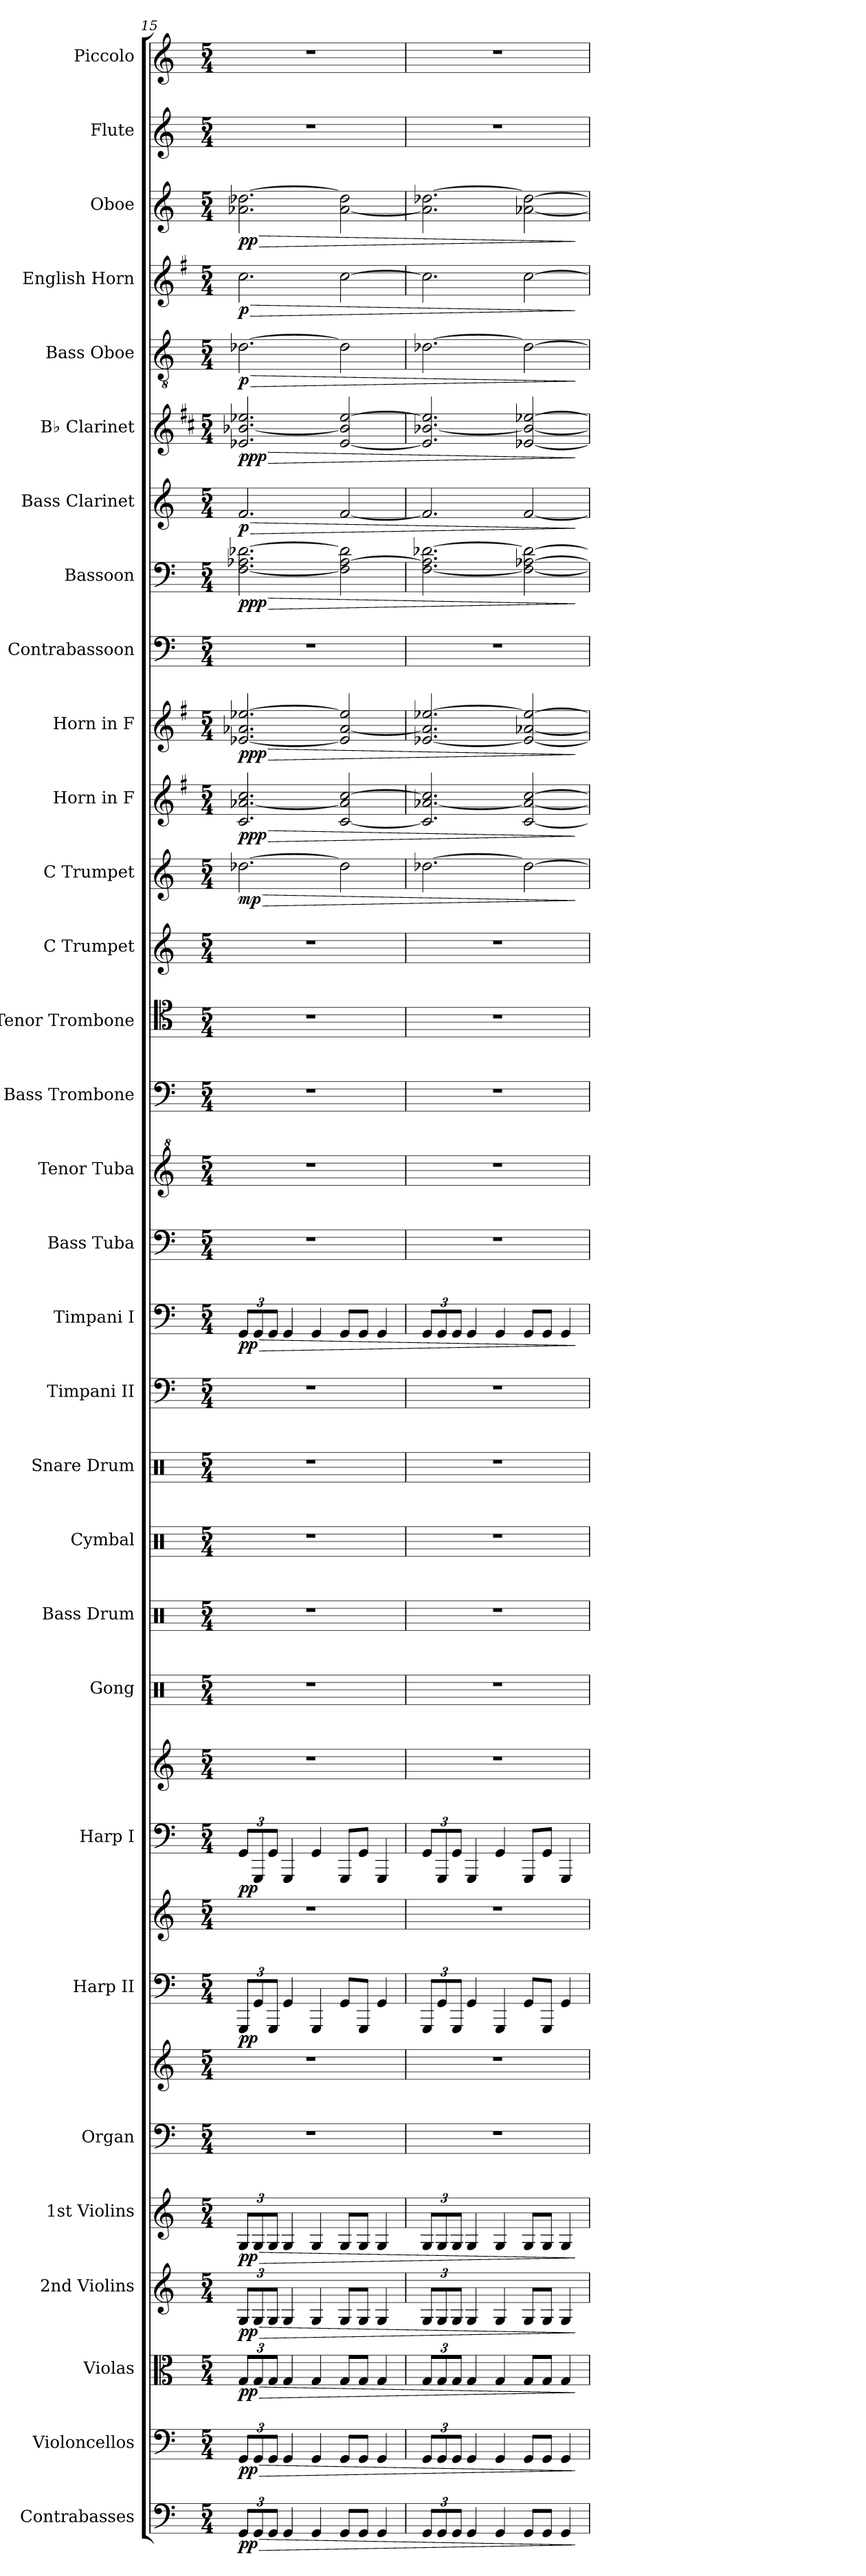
**kern	**dynam	**kern	**dynam	**kern	**dynam	**kern	**dynam	**kern	**dynam	**kern	**kern	**kern	**kern	**dynam	**kern	**kern	**dynam	**kern	**kern	**kern	**kern	**kern	**kern	**dynam	**kern	**kern	**kern	**kern	**kern	**kern	**dynam	**kern	**dynam	**kern	**dynam	**kern	**kern	**dynam	**kern	**dynam	**kern	**dynam	**kern	**dynam	**kern	**dynam	**kern	**dynam	**kern	**kern
*part31	*part31	*part30	*part30	*part29	*part29	*part28	*part28	*part27	*part27	*part26	*part26	*part25	*part25	*part25	*part24	*part24	*part24	*part23	*part22	*part21	*part20	*part19	*part18	*part18	*part17	*part16	*part15	*part14	*part13	*part12	*part12	*part11	*part11	*part10	*part10	*part9	*part8	*part8	*part7	*part7	*part6	*part6	*part5	*part5	*part4	*part4	*part3	*part3	*part2	*part1
*staff34	*staff34	*staff33	*staff33	*staff32	*staff32	*staff31	*staff31	*staff30	*staff30	*staff29	*staff28	*staff27	*staff26	*staff26/27	*staff25	*staff24	*staff24/25	*staff23	*staff22	*staff21	*staff20	*staff19	*staff18	*staff18	*staff17	*staff16	*staff15	*staff14	*staff13	*staff12	*staff12	*staff11	*staff11	*staff10	*staff10	*staff9	*staff8	*staff8	*staff7	*staff7	*staff6	*staff6	*staff5	*staff5	*staff4	*staff4	*staff3	*staff3	*staff2	*staff1
*I"Contrabasses	*	*I"Violoncellos	*	*I"Violas	*	*I"2nd Violins	*	*I"1st Violins	*	*I"Organ	*	*I"Harp II	*	*	*I"Harp I	*	*	*I"Gong	*I"Bass Drum	*I"Cymbal	*I"Snare Drum	*I"Timpani II	*I"Timpani I	*	*I"Bass Tuba	*I"Tenor Tuba	*I"Bass Trombone	*I"Tenor Trombone	*I"C Trumpet	*I"C Trumpet	*	*I"Horn in F	*	*I"Horn in F	*	*I"Contrabassoon	*I"Bassoon	*	*I"Bass Clarinet	*	*I"B♭ Clarinet	*	*I"Bass Oboe	*	*I"English Horn	*	*I"Oboe	*	*I"Flute	*I"Piccolo
*I'Cbs.	*	*I'Vcs.	*	*I'Vlas.	*	*I'Vlns.	*	*I'Vlns.	*	*I'Org.	*	*I'Hrp.	*	*	*I'Hrp.	*	*	*	*I'B. Dr.	*I'Cym.	*I'Sn. Dr.	*I'Timp.	*I'Timp.	*	*I'Tba.	*	*I'B. Tbn.	*I'T. Tbn.	*I'C Tpt.	*I'C Tpt.	*	*	*	*	*	*I'Cbsn.	*I'Bsn.	*	*I'B. Cl.	*	*I'B♭ Cl.	*	*	*	*I'E. Hn.	*	*I'Ob.	*	*I'Fl.	*I'Picc.
*clefF4	*	*clefF4	*	*clefC3	*	*clefG2	*	*clefG2	*	*clefF4	*clefG2	*clefF4	*clefG2	*	*clefF4	*clefG2	*	*clefX	*clefX	*clefX	*clefX	*clefF4	*clefF4	*	*clefF4	*clefG^2	*clefF4	*clefC4	*clefG2	*clefG2	*	*clefG2	*	*clefG2	*	*clefF4	*clefF4	*	*clefG2	*	*clefG2	*	*clefGv2	*	*clefG2	*	*clefG2	*	*clefG2	*clefG2
*ITrd7c12	*	*	*	*	*	*	*	*	*	*	*	*	*	*	*	*	*	*	*	*	*	*	*	*	*	*ITrd15c26	*	*	*	*	*	*ITrd4c7	*	*ITrd4c7	*	*ITrd7c12	*	*	*ITrd8c14	*	*ITrd1c2	*	*	*	*ITrd4c7	*	*	*	*	*ITrd-7c-12
*k[]	*	*k[]	*	*k[]	*	*k[]	*	*k[]	*	*k[]	*k[]	*k[]	*k[]	*	*k[]	*k[]	*	*k[]	*k[]	*k[]	*k[]	*k[]	*k[]	*	*k[]	*k[]	*k[]	*k[]	*k[]	*k[]	*	*k[]	*	*k[]	*	*k[]	*k[]	*	*k[]	*	*k[]	*	*k[]	*	*k[]	*	*k[]	*	*k[]	*k[]
*M5/4	*	*M5/4	*	*M5/4	*	*M5/4	*	*M5/4	*	*M5/4	*M5/4	*M5/4	*M5/4	*	*M5/4	*M5/4	*	*M5/4	*M5/4	*M5/4	*M5/4	*M5/4	*M5/4	*	*M5/4	*M5/4	*M5/4	*M5/4	*M5/4	*M5/4	*	*M5/4	*	*M5/4	*	*M5/4	*M5/4	*	*M5/4	*	*M5/4	*	*M5/4	*	*M5/4	*	*M5/4	*	*M5/4	*M5/4
*Xbrackettup	*	*	*	*	*	*	*	*	*	*	*	*	*	*	*	*	*	*	*	*	*	*	*	*	*	*	*	*	*	*	*	*	*	*	*	*	*	*	*	*	*	*	*	*	*	*	*	*	*	*
=15	=15	=15	=15	=15	=15	=15	=15	=15	=15	=15	=15	=15	=15	=15	=15	=15	=15	=15	=15	=15	=15	=15	=15	=15	=15	=15	=15	=15	=15	=15	=15	=15	=15	=15	=15	=15	=15	=15	=15	=15	=15	=15	=15	=15	=15	=15	=15	=15	=15	=15
!	!LO:HP:b	!	!	!	!	!	!	!	!	!	!	!	!	!	!	!	!	!	!	!	!	!	!	!	!	!	!	!	!	!	!	!	!	!	!	!	!	!	!	!	!	!	!	!	!	!	!	!	!	!
*	*	*Xbrackettup	*	*	*	*	*	*	*	*	*	*	*	*	*	*	*	*	*	*	*	*	*	*	*	*	*	*	*	*	*	*	*	*	*	*	*	*	*	*	*	*	*	*	*	*	*	*	*	*
!	!	!	!LO:HP:b	!	!	!	!	!	!	!	!	!	!	!	!	!	!	!	!	!	!	!	!	!	!	!	!	!	!	!	!	!	!	!	!	!	!	!	!	!	!	!	!	!	!	!	!	!	!	!
*	*	*	*	*Xbrackettup	*	*	*	*	*	*	*	*	*	*	*	*	*	*	*	*	*	*	*	*	*	*	*	*	*	*	*	*	*	*	*	*	*	*	*	*	*	*	*	*	*	*	*	*	*	*
!	!	!	!	!	!LO:HP:b	!	!	!	!	!	!	!	!	!	!	!	!	!	!	!	!	!	!	!	!	!	!	!	!	!	!	!	!	!	!	!	!	!	!	!	!	!	!	!	!	!	!	!	!	!
*	*	*	*	*	*	*Xbrackettup	*	*	*	*	*	*	*	*	*	*	*	*	*	*	*	*	*	*	*	*	*	*	*	*	*	*	*	*	*	*	*	*	*	*	*	*	*	*	*	*	*	*	*	*
!	!	!	!	!	!	!	!LO:HP:b	!	!	!	!	!	!	!	!	!	!	!	!	!	!	!	!	!	!	!	!	!	!	!	!	!	!	!	!	!	!	!	!	!	!	!	!	!	!	!	!	!	!	!
*	*	*	*	*	*	*	*	*Xbrackettup	*	*	*	*	*	*	*	*	*	*	*	*	*	*	*	*	*	*	*	*	*	*	*	*	*	*	*	*	*	*	*	*	*	*	*	*	*	*	*	*	*	*
!	!	!	!	!	!	!	!	!	!LO:HP:b	!	!	!	!	!	!	!	!	!	!	!	!	!	!	!	!	!	!	!	!	!	!	!	!	!	!	!	!	!	!	!	!	!	!	!	!	!	!	!	!	!
*	*	*	*	*	*	*	*	*	*	*	*	*Xbrackettup	*	*	*Xbrackettup	*	*	*	*	*	*	*	*Xbrackettup	*	*	*	*	*	*	*	*	*	*	*	*	*	*	*	*	*	*	*	*	*	*	*	*	*	*	*
!	!LO:DY:n=1:b	!	!LO:DY:n=1:b	!	!LO:DY:n=1:b	!	!LO:DY:n=1:b	!	!LO:DY:n=1:b	!	!	!	!	!LO:DY:b=2	!	!	!LO:DY:b=2	!	!	!	!	!	!	!LO:HP:b	!	!	!	!	!	!	!LO:HP:b	!	!LO:HP:b	!	!LO:HP:b	!	!	!LO:HP:b	!	!LO:HP:b	!	!LO:HP:b	!	!LO:HP:b	!	!LO:HP:b	!	!LO:HP:b	!	!
!	!	!	!	!	!	!	!	!	!	!	!	!	!	!	!	!	!	!	!	!	!	!	!	!LO:DY:n=1:b	!	!	!	!	!	!	!LO:DY:n=1:b	!	!LO:DY:n=1:b	!	!	!	!	!	!	!	!	!	!	!	!	!	!	!	!	!
!	!	!	!	!	!	!	!	!	!	!	!	!	!	!	!	!	!	!	!	!	!	!	!	!	!	!	!	!	!	!	!	!	!LO:DY:n=2:b	!	!	!	!	!	!	!	!	!	!	!	!	!	!	!	!	!
!	!	!	!	!	!	!	!	!	!	!	!	!	!	!	!	!	!	!	!	!	!	!	!	!	!	!	!	!	!	!	!	!	!LO:DY:n=3:b	!	!LO:DY:n=1:b	!	!	!	!	!	!	!	!	!	!	!	!	!	!	!
!	!	!	!	!	!	!	!	!	!	!	!	!	!	!	!	!	!	!	!	!	!	!	!	!	!	!	!	!	!	!	!	!	!	!	!LO:DY:n=2:b	!	!	!	!	!	!	!	!	!	!	!	!	!	!	!
!	!	!	!	!	!	!	!	!	!	!	!	!	!	!	!	!	!	!	!	!	!	!	!	!	!	!	!	!	!	!	!	!	!	!	!LO:DY:n=3:b	!	!	!LO:DY:n=1:b	!	!	!	!	!	!	!	!	!	!	!	!
!	!	!	!	!	!	!	!	!	!	!	!	!	!	!	!	!	!	!	!	!	!	!	!	!	!	!	!	!	!	!	!	!	!	!	!	!	!	!LO:DY:n=2:b	!	!	!	!	!	!	!	!	!	!	!	!
!	!	!	!	!	!	!	!	!	!	!	!	!	!	!	!	!	!	!	!	!	!	!	!	!	!	!	!	!	!	!	!	!	!	!	!	!	!	!LO:DY:n=3:b	!	!LO:DY:n=1:b	!	!LO:DY:n=1:b	!	!	!	!	!	!	!	!
!	!	!	!	!	!	!	!	!	!	!	!	!	!	!	!	!	!	!	!	!	!	!	!	!	!	!	!	!	!	!	!	!	!	!	!	!	!	!	!	!	!	!LO:DY:n=2:b	!	!	!	!	!	!	!	!
!	!	!	!	!	!	!	!	!	!	!	!	!	!	!	!	!	!	!	!	!	!	!	!	!	!	!	!	!	!	!	!	!	!	!	!	!	!	!	!	!	!	!LO:DY:n=3:b	!	!LO:DY:n=1:b	!	!LO:DY:n=1:b	!	!LO:DY:n=1:b	!	!
!	!	!	!	!	!	!	!	!	!	!	!	!	!	!	!	!	!	!	!	!	!	!	!	!	!	!	!	!	!	!	!	!	!	!	!	!	!	!	!	!	!	!	!	!	!	!	!	!LO:DY:n=2:b	!	!
12GGG/L	> pp	12GG/L	> pp	12G/L	> pp	12G/L	> pp	12G/L	> pp	4%5r	4%5r	12GGG/L	4%5r	pp	12GG/L	4%5r	pp	4%5r	4%5r	4%5r	4%5r	4%5r	12GG/L	> pp	4%5r	4%5r	4%5r	4%5r	4%5r	[2.dd-X\	> mp	2.F/ [2.d-X/ 2.f/	> p p p	[2.A-X/ 2.d-X/ [2.a-X/	> p p p	4%5r	[2.F\ 2.A-X\ [2.d-X\	> p p p	2.F/	> p	2.d-X/ [2.a-X/ 2.dd-X/	> p p p	[2.d-X\	> p	2.f\	> p	2.a-X\ [2.dd-X\	> p p	4%5r	4%5r
12GGG/	.	12GG/	.	12G/	.	12G/	.	12G/	.	.	.	12GG/	.	.	12GGG/	.	.	.	.	.	.	.	12GG/	.	.	.	.	.	.	.	.	.	.	.	.	.	.	.	.	.	.	.	.	.	.	.	.	.	.	.
12GGG/J	.	12GG/J	.	12G/J	.	12G/J	.	12G/J	.	.	.	12GGG/J	.	.	12GG/J	.	.	.	.	.	.	.	12GG/J	.	.	.	.	.	.	.	.	.	.	.	.	.	.	.	.	.	.	.	.	.	.	.	.	.	.	.
4GGG/	.	4GG/	.	4G/	.	4G/	.	4G/	.	.	.	4GG/	.	.	4GGG/	.	.	.	.	.	.	.	4GG/	.	.	.	.	.	.	.	.	.	.	.	.	.	.	.	.	.	.	.	.	.	.	.	.	.	.	.
4GGG/	.	4GG/	.	4G/	.	4G/	.	4G/	.	.	.	4GGG/	.	.	4GG/	.	.	.	.	.	.	.	4GG/	.	.	.	.	.	.	.	.	.	.	.	.	.	.	.	.	.	.	.	.	.	.	.	.	.	.	.
8GGG/L	.	8GG/L	.	8G/L	.	8G/L	.	8G/L	.	.	.	8GG/L	.	.	8GGG/L	.	.	.	.	.	.	.	8GG/L	.	.	.	.	.	.	2dd-\]	.	[2F/ 2d-/] [2f/	.	2A-/] [2d-/ 2a-/]	.	.	2F\] [2A-\ 2d-\]	.	[2F/	.	[2d-/ 2a-/] [2dd-/	.	2d-\]	.	[2f\	.	[2a-\ 2dd-\]	.	.	.
8GGG/J	.	8GG/J	.	8G/J	.	8G/J	.	8G/J	.	.	.	8GGG/J	.	.	8GG/J	.	.	.	.	.	.	.	8GG/J	.	.	.	.	.	.	.	.	.	.	.	.	.	.	.	.	.	.	.	.	.	.	.	.	.	.	.
4GGG/	.	4GG/	.	4G/	.	4G/	.	4G/	.	.	.	4GG/	.	.	4GGG/	.	.	.	.	.	.	.	4GG/	.	.	.	.	.	.	.	.	.	.	.	.	.	.	.	.	.	.	.	.	.	.	.	.	.	.	.
=16	=16	=16	=16	=16	=16	=16	=16	=16	=16	=16	=16	=16	=16	=16	=16	=16	=16	=16	=16	=16	=16	=16	=16	=16	=16	=16	=16	=16	=16	=16	=16	=16	=16	=16	=16	=16	=16	=16	=16	=16	=16	=16	=16	=16	=16	=16	=16	=16	=16	=16
12GGG/L	.	12GG/L	.	12G/L	.	12G/L	.	12G/L	.	4%5r	4%5r	12GGG/L	4%5r	.	12GG/L	4%5r	.	4%5r	4%5r	4%5r	4%5r	4%5r	12GG/L	.	4%5r	4%5r	4%5r	4%5r	4%5r	[2.dd-X\	.	2.F/] [2.d-X/ 2.f/]	.	[2.A-X/ 2.d-/] [2.a-X/	.	4%5r	[2.F\ 2.A-\] [2.d-X\	.	2.F/]	.	2.d-/] [2.a-X/ 2.dd-/]	.	[2.d-X\	.	2.f\]	.	2.a-\] [2.dd-X\	.	4%5r	4%5r
12GGG/	.	12GG/	.	12G/	.	12G/	.	12G/	.	.	.	12GG/	.	.	12GGG/	.	.	.	.	.	.	.	12GG/	.	.	.	.	.	.	.	.	.	.	.	.	.	.	.	.	.	.	.	.	.	.	.	.	.	.	.
12GGG/J	.	12GG/J	.	12G/J	.	12G/J	.	12G/J	.	.	.	12GGG/J	.	.	12GG/J	.	.	.	.	.	.	.	12GG/J	.	.	.	.	.	.	.	.	.	.	.	.	.	.	.	.	.	.	.	.	.	.	.	.	.	.	.
4GGG/	.	4GG/	.	4G/	.	4G/	.	4G/	.	.	.	4GG/	.	.	4GGG/	.	.	.	.	.	.	.	4GG/	.	.	.	.	.	.	.	.	.	.	.	.	.	.	.	.	.	.	.	.	.	.	.	.	.	.	.
4GGG/	.	4GG/	.	4G/	.	4G/	.	4G/	.	.	.	4GGG/	.	.	4GG/	.	.	.	.	.	.	.	4GG/	.	.	.	.	.	.	.	.	.	.	.	.	.	.	.	.	.	.	.	.	.	.	.	.	.	.	.
8GGG/L	.	8GG/L	.	8G/L	.	8G/L	.	8G/L	.	.	.	8GG/L	.	.	8GGG/L	.	.	.	.	.	.	.	8GG/L	.	.	.	.	.	.	2dd-\_	.	[2F/ 2d-/_ [2f/	.	2A-/_ [2d-X/ 2a-/_	.	.	2F\_ [2A-X\ 2d-\_	.	[2F/	.	[2d-X/ 2a-/_ [2dd-X/	.	2d-\_	.	[2f\	.	[2a-X\ 2dd-\_	.	.	.
8GGG/J	.	8GG/J	.	8G/J	.	8G/J	.	8G/J	.	.	.	8GGG/J	.	.	8GG/J	.	.	.	.	.	.	.	8GG/J	.	.	.	.	.	.	.	.	.	.	.	.	.	.	.	.	.	.	.	.	.	.	.	.	.	.	.
4GGG/	.	4GG/	.	4G/	.	4G/	.	4G/	.	.	.	4GG/	.	.	4GGG/	.	.	.	.	.	.	.	4GG/	.	.	.	.	.	.	.	.	.	.	.	.	.	.	.	.	.	.	.	.	.	.	.	.	.	.	.
.	]	.	]	.	]	.	]	.	]	.	.	.	.	.	.	.	.	.	.	.	.	.	.	]	.	.	.	.	.	.	]	.	]	.	]	.	.	]	.	]	.	]	.	]	.	]	.	]	.	.
=	=	=	=	=	=	=	=	=	=	=	=	=	=	=	=	=	=	=	=	=	=	=	=	=	=	=	=	=	=	=	=	=	=	=	=	=	=	=	=	=	=	=	=	=	=	=	=	=	=	=
*-	*-	*-	*-	*-	*-	*-	*-	*-	*-	*-	*-	*-	*-	*-	*-	*-	*-	*-	*-	*-	*-	*-	*-	*-	*-	*-	*-	*-	*-	*-	*-	*-	*-	*-	*-	*-	*-	*-	*-	*-	*-	*-	*-	*-	*-	*-	*-	*-	*-	*-
